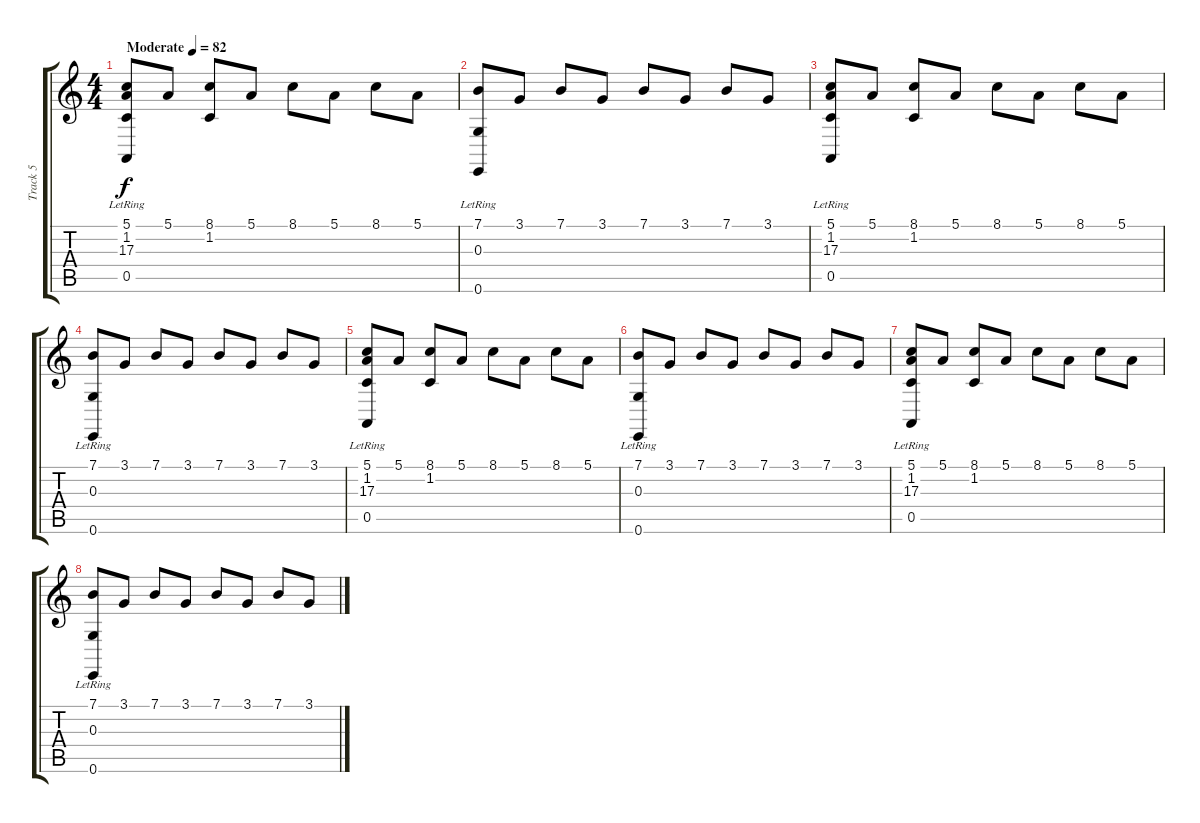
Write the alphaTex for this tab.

\track ("Track 5" "Track 5") {instrument brightacousticpiano}
\staff {score tabs}
\tuning (E4 B3 G3 D3 A2 E2) {hide}
\ts (4 4)
\tempo (82 "Moderate")
\clef g2
\ks c
(5.1{lr} 1.2 17.3{lr} 0.5{lr}).8{dy f instrument brightacousticpiano} 5.1.8 (8.1 1.2).8 5.1.8 8.1.8 5.1.8 8.1.8 5.1.8 |
(7.1{lr} 0.3{lr} 0.6{lr}).8 3.1.8 7.1.8 3.1.8 7.1.8 3.1.8 7.1.8 3.1.8 |
(5.1{lr} 1.2 17.3{lr} 0.5{lr}).8 5.1.8 (8.1 1.2).8 5.1.8 8.1.8 5.1.8 8.1.8 5.1.8 |
(7.1{lr} 0.3{lr} 0.6{lr}).8 3.1.8 7.1.8 3.1.8 7.1.8 3.1.8 7.1.8 3.1.8 |
(5.1{lr} 1.2 17.3{lr} 0.5{lr}).8 5.1.8 (8.1 1.2).8 5.1.8 8.1.8 5.1.8 8.1.8 5.1.8 |
(7.1{lr} 0.3{lr} 0.6{lr}).8 3.1.8 7.1.8 3.1.8 7.1.8 3.1.8 7.1.8 3.1.8 |
(5.1{lr} 1.2 17.3{lr} 0.5{lr}).8 5.1.8 (8.1 1.2).8 5.1.8 8.1.8 5.1.8 8.1.8 5.1.8 |
(7.1{lr} 0.3{lr} 0.6{lr}).8 3.1.8 7.1.8 3.1.8 7.1.8 3.1.8 7.1.8 3.1.8
